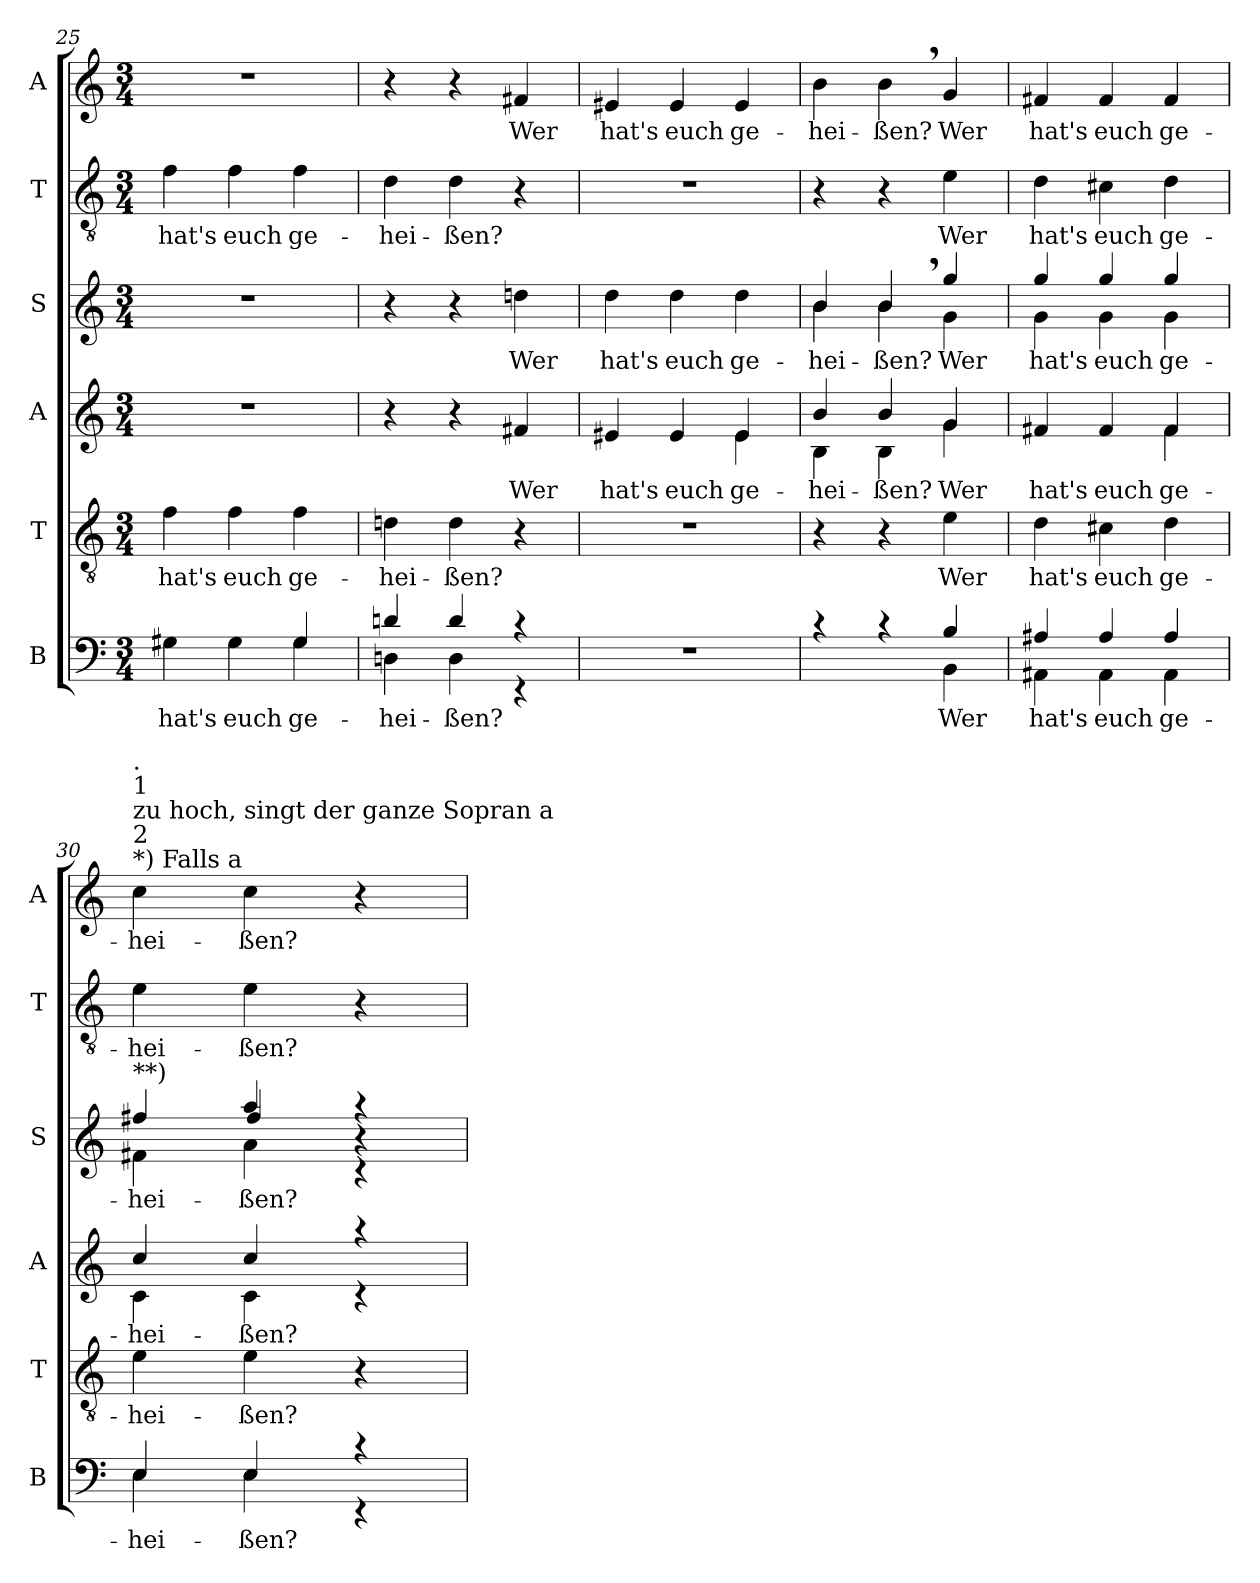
**kern	**text	**kern	**text	**kern	**text	**kern	**text	**kern	**text	**kern	**text
*part6	*part6	*part5	*part5	*part4	*part4	*part3	*part3	*part2	*part2	*part1	*part1
*staff6	*staff6	*staff5	*staff5	*staff4	*staff4	*staff3	*staff3	*staff2	*staff2	*staff1	*staff1
*I"B	*	*I"T	*	*I"A	*	*I"S	*	*I"T	*	*I"A	*
*I'B	*	*I'T	*	*I'A	*	*I'S	*	*I'T	*	*I'A	*
*clefF4	*	*clefGv2	*	*clefG2	*	*clefG2	*	*clefGv2	*	*clefG2	*
*k[]	*	*k[]	*	*k[]	*	*k[]	*	*k[]	*	*k[]	*
*C:	*	*C:	*	*C:	*	*C:	*	*C:	*	*C:	*
*M3/4	*	*M3/4	*	*M3/4	*	*M3/4	*	*M3/4	*	*M3/4	*
=25	=25	=25	=25	=25	=25	=25	=25	=25	=25	=25	=25
!	!LO:LY:b	!	!	!	!	!	!	!	!	!	!
*^	*	*	*	*	*	*	*	*	*	*	*
!	!	!	!	!LO:LY:b	!	!	!	!	!	!	!	!
!	!	!	!	!	!	!	!	!	!	!LO:LY:b	!	!
4G#X\	2ryy	hat's	4f\	hat's	2.r	.	2.r	.	4f\	hat's	2.r	.
!	!	!LO:LY:b	!	!	!	!	!	!	!	!	!	!
!	!	!	!	!LO:LY:b	!	!	!	!	!	!	!	!
!	!	!	!	!	!	!	!	!	!	!LO:LY:b	!	!
4G#\	.	euch	4f\	euch	.	.	.	.	4f\	euch	.	.
!	!	!LO:LY:b	!	!	!	!	!	!	!	!	!	!
!	!	!	!	!LO:LY:b	!	!	!	!	!	!	!	!
!	!	!	!	!	!	!	!	!	!	!LO:LY:b	!	!
4G#/	4G#\	ge-	4f\	ge-	.	.	.	.	4f\	ge-	.	.
=26	=26	=26	=26	=26	=26	=26	=26	=26	=26	=26	=26	=26
!	!	!LO:LY:b	!	!	!	!	!	!	!	!	!	!
!	!	!	!	!LO:LY:b	!	!	!	!	!	!	!	!
!	!	!	!	!	!	!	!	!	!	!LO:LY:b	!	!
4dn/	4Dn\	-hei-	4dn\	-hei-	4r	.	4r	.	4d\	-hei-	4r	.
!	!	!LO:LY:b	!	!	!	!	!	!	!	!	!	!
!	!	!	!	!LO:LY:b	!	!	!	!	!	!	!	!
!	!	!	!	!	!	!	!	!	!	!LO:LY:b	!	!
4d/	4D\	-ßen?	4d\	-ßen?	4r	.	4r	.	4d\	-ßen?	4r	.
!	!	!	!	!	!	!LO:LY:b	!	!	!	!	!	!
!	!	!	!	!	!	!	!	!LO:LY:b	!	!	!	!
!	!	!	!	!	!	!	!	!	!	!	!	!LO:LY:b
4rc	4rEE	.	4r	.	4f#X/	Wer	4ddn\	Wer	4r	.	4f#X/	Wer
*v	*v	*	*	*	*	*	*	*	*	*	*	*
=27	=27	=27	=27	=27	=27	=27	=27	=27	=27	=27	=27
*^	*	*	*	*	*	*	*	*	*	*	*
!	!	!	!	!	!	!LO:LY:b	!	!	!	!	!	!
*v	*v	*	*	*	*^	*	*	*	*	*	*	*
*^	*	*	*	*	*	*	*	*	*	*	*	*
!	!	!	!	!	!	!	!	!	!LO:LY:b	!	!	!	!
*v	*v	*	*	*	*	*	*	*	*	*	*	*	*
*^	*	*	*	*	*	*	*	*	*	*	*	*
!	!	!	!	!	!	!	!	!	!	!	!	!	!LO:LY:b
*v	*v	*	*	*	*	*	*	*	*	*	*	*	*
2.r	.	2.r	.	4e#X/	2ryy	hat's	4dd\	hat's	2.r	.	4e#X/	hat's
!	!	!	!	!	!	!LO:LY:b	!	!	!	!	!	!
!	!	!	!	!	!	!	!	!LO:LY:b	!	!	!	!
!	!	!	!	!	!	!	!	!	!	!	!	!LO:LY:b
.	.	.	.	4e#/	.	euch	4dd\	euch	.	.	4e#/	euch
!	!	!	!	!	!	!LO:LY:b	!	!	!	!	!	!
!	!	!	!	!	!	!	!	!LO:LY:b	!	!	!	!
!	!	!	!	!	!	!	!	!	!	!	!	!LO:LY:b
.	.	.	.	4e#/	4e#\	ge-	4dd\	ge-	.	.	4e#/	ge-
=28	=28	=28	=28	=28	=28	=28	=28	=28	=28	=28	=28	=28
*^	*	*	*	*	*	*	*	*	*	*	*	*
!	!	!	!	!	!	!	!LO:LY:b	!	!	!	!	!	!
!	!	!	!	!	!	!	!	!	!LO:LY:b	!	!	!	!
*	*	*	*	*	*	*	*	*^	*	*	*	*	*
!	!	!	!	!	!	!	!	!	!	!	!	!	!	!LO:LY:b
4rc	2ryy	.	4r	.	4b/	4B\	-hei-	4b/	4b\	-hei-	4r	.	4b\	-hei-
!	!	!	!	!	!	!	!LO:LY:b	!	!	!	!	!	!	!
!	!	!	!	!	!	!	!	!	!	!LO:LY:b	!	!	!	!
!	!	!	!	!	!	!	!	!	!	!	!	!	!	!LO:LY:b
4rc	.	.	4r	.	4b/	4B\	-ßen?	4b,>/	4b\	-ßen?	4r	.	4b,>\	-ßen?
!	!	!LO:LY:b	!	!	!	!	!	!	!	!	!	!	!	!
!	!	!	!	!LO:LY:b	!	!	!	!	!	!	!	!	!	!
!	!	!	!	!	!	!	!LO:LY:b	!	!	!	!	!	!	!
!	!	!	!	!	!	!	!	!	!	!LO:LY:b	!	!	!	!
!	!	!	!	!	!	!	!	!	!	!	!	!LO:LY:b	!	!
!	!	!	!	!	!	!	!	!	!	!	!	!	!	!LO:LY:b
4B/	4BB\	Wer	4e\	Wer	4g/	4g\	Wer	4gg/	4g\	Wer	4e\	Wer	4g/	Wer
=29	=29	=29	=29	=29	=29	=29	=29	=29	=29	=29	=29	=29	=29	=29
!	!	!LO:LY:b	!	!	!	!	!	!	!	!	!	!	!	!
!	!	!	!	!LO:LY:b	!	!	!	!	!	!	!	!	!	!
!	!	!	!	!	!	!	!LO:LY:b	!	!	!	!	!	!	!
!	!	!	!	!	!	!	!	!	!	!LO:LY:b	!	!	!	!
!	!	!	!	!	!	!	!	!	!	!	!	!LO:LY:b	!	!
!	!	!	!	!	!	!	!	!	!	!	!	!	!	!LO:LY:b
4A#X/	4AA#X\	hat's	4d\	hat's	4f#X/	2ryy	hat's	4gg/	4g\	hat's	4d\	hat's	4f#X/	hat's
!	!	!LO:LY:b	!	!	!	!	!	!	!	!	!	!	!	!
!	!	!	!	!LO:LY:b	!	!	!	!	!	!	!	!	!	!
!	!	!	!	!	!	!	!LO:LY:b	!	!	!	!	!	!	!
!	!	!	!	!	!	!	!	!	!	!LO:LY:b	!	!	!	!
!	!	!	!	!	!	!	!	!	!	!	!	!LO:LY:b	!	!
!	!	!	!	!	!	!	!	!	!	!	!	!	!	!LO:LY:b
4A#/	4AA#\	euch	4c#X\	euch	4f#/	.	euch	4gg/	4g\	euch	4c#X\	euch	4f#/	euch
!	!	!LO:LY:b	!	!	!	!	!	!	!	!	!	!	!	!
!	!	!	!	!LO:LY:b	!	!	!	!	!	!	!	!	!	!
!	!	!	!	!	!	!	!LO:LY:b	!	!	!	!	!	!	!
!	!	!	!	!	!	!	!	!	!	!LO:LY:b	!	!	!	!
!	!	!	!	!	!	!	!	!	!	!	!	!LO:LY:b	!	!
!	!	!	!	!	!	!	!	!	!	!	!	!	!	!LO:LY:b
4A#/	4AA#\	ge-	4d\	ge-	4f#/	4f#\	ge-	4gg/	4g\	ge-	4d\	ge-	4f#/	ge-
*	*	*	*	*	*	*	*	*v	*v	*	*	*	*	*
!!LO:LB:g=z
=30	=30	=30	=30	=30	=30	=30	=30	=30	=30	=30	=30	=30	=30
*	*	*	*	*	*	*	*	*^	*	*	*	*	*
!	!	!LO:LY:b	!	!	!	!	!	!	!	!	!	!	!	!
*	*	*	*	*	*	*	*	*v	*v	*	*	*	*	*
*	*	*	*	*	*	*	*	*^	*	*	*	*	*
!	!	!	!	!LO:LY:b	!	!	!	!	!	!	!	!	!	!
*	*	*	*	*	*	*	*	*v	*v	*	*	*	*	*
*	*	*	*	*	*	*	*	*^	*	*	*	*	*
!	!	!	!	!	!	!	!LO:LY:b	!	!	!	!	!	!	!
*	*	*	*	*	*	*	*	*v	*v	*	*	*	*	*
*	*	*	*	*	*	*	*	*^	*	*	*	*	*
!	!	!	!	!	!	!	!	!	!	!LO:LY:b	!	!	!	!
*	*	*	*	*	*	*	*	*	*^	*	*	*	*	*
!	!	!	!	!	!	!	!	!	!	!	!	!	!LO:LY:b	!	!
!	!	!	!	!	!	!	!	!	!	!	!	!	!	!LO:TX:a:t=*)  Falls a	!
!	!	!	!	!	!	!	!	!	!	!	!	!	!	!LO:TX:t=2	!
!	!	!	!	!	!	!	!	!	!	!	!	!	!	!LO:TX:t=zu hoch, singt der ganze Sopran a	!
!	!	!	!	!	!	!	!	!	!	!	!	!	!	!LO:TX:t=1	!
!	!	!	!	!	!	!	!	!	!	!	!	!	!	!LO:TX:t=.	!
!	!	!	!	!	!	!	!	!LO:TX:a:t=**)	!	!	!	!	!	!	!
!	!	!	!	!	!	!	!	!	!	!	!	!	!	!	!LO:LY:b
4E/	4E\	-hei-	4e\	-hei-	4cc/	4c\	-hei-	4ff#X/	4f#X\	4ryy	-hei-	4e\	-hei-	4cc\	-hei-
!	!	!LO:LY:b	!	!	!	!	!	!	!	!	!	!	!	!	!
!	!	!	!	!LO:LY:b	!	!	!	!	!	!	!	!	!	!	!
!	!	!	!	!	!	!	!LO:LY:b	!	!	!	!	!	!	!	!
!	!	!	!	!	!	!	!	!	!	!	!LO:LY:b	!	!	!	!
!	!	!	!	!	!	!	!	!	!	!	!	!	!LO:LY:b	!	!
!	!	!	!	!	!	!	!	!	!	!	!	!	!	!	!LO:LY:b
4E/	4E\	-ßen?	4e\	-ßen?	4cc/	4c\	-ßen?	4aa/	4a\	4ff#!/	-ßen?	4e\	-ßen?	4cc\	-ßen?
4rc	4rEE	.	4r	.	4raa	4rc	.	4raa	4rc	4r	.	4r	.	4r	.
*	*	*	*	*	*v	*v	*	*	*	*	*	*	*	*	*
*v	*v	*	*	*	*	*	*v	*v	*v	*	*	*	*	*
=	=	=	=	=	=	=	=	=	=	=	=
*-	*-	*-	*-	*-	*-	*-	*-	*-	*-	*-	*-
